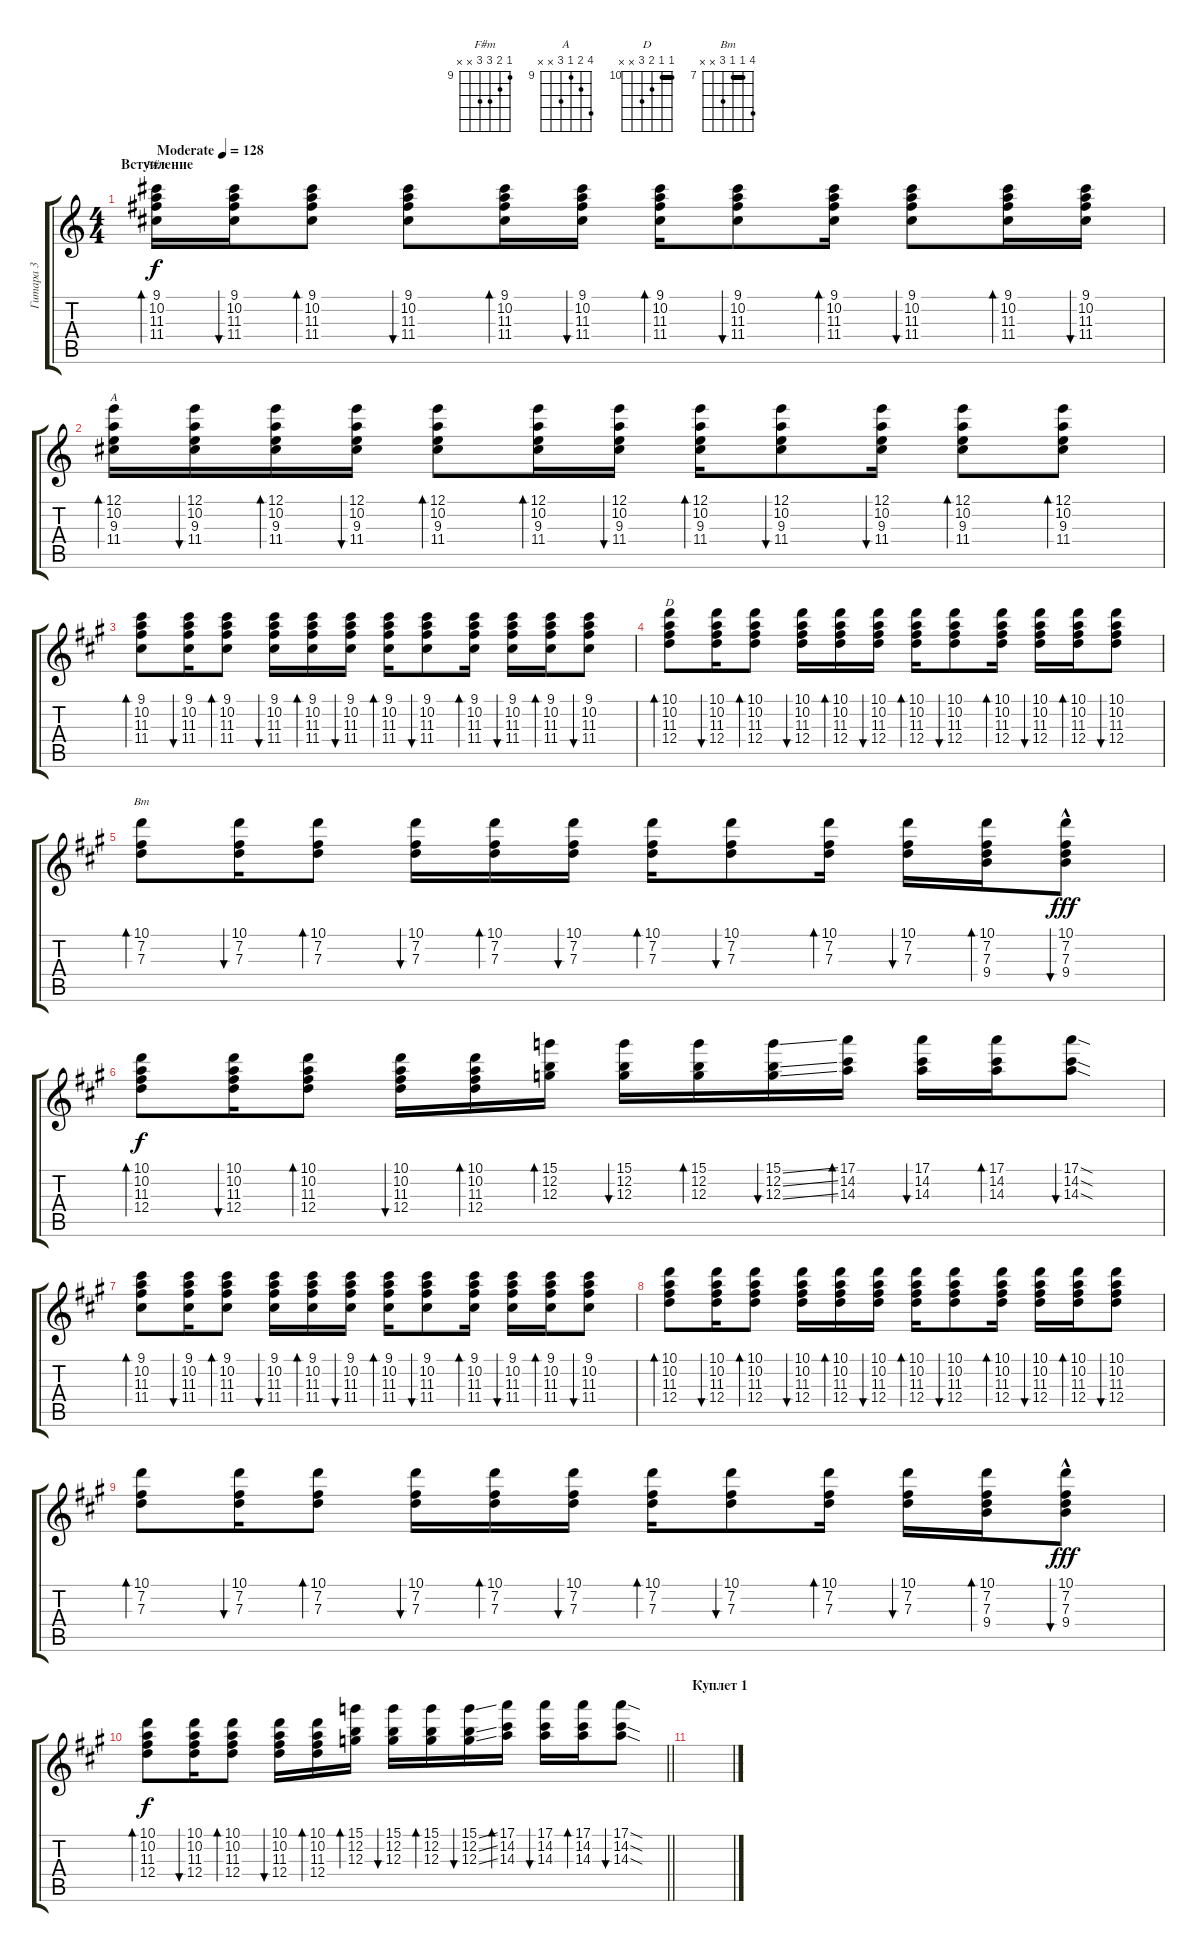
\track ("Гитара 3" "Гитара 3") {instrument electricguitarclean}
\staff {score tabs}
\tuning (E4 B3 G3 D3 A2 E2) {hide}
\chord ("F#m" 9 10 11 11 x x) {firstfret 9}
\chord ("A" 12 10 9 11 x x) {firstfret 9}
\chord ("D" 10 10 11 12 x x) {firstfret 10 barre 10}
\chord ("Bm" 10 7 7 9 x x) {firstfret 7 barre 7}
\ts (4 4)
\section ("" "Вступление")
\tempo (128 "Moderate")
\clef g2
\ks c
(9.1 10.2 11.3 11.4).16{bd 60 ch "F#m" dy f instrument electricguitarclean} (9.1 10.2 11.3 11.4).16{bu 60} (9.1 10.2 11.3 11.4).8{bd 60} (9.1 10.2 11.3 11.4).8{bu 60} (9.1 10.2 11.3 11.4).16{bd 60} (9.1 10.2 11.3 11.4).16{bu 60} (9.1 10.2 11.3 11.4).16{bd 60} (9.1 10.2 11.3 11.4).8{bu 60} (9.1 10.2 11.3 11.4).16{bd 60} (9.1 10.2 11.3 11.4).8{bu 60} (9.1 10.2 11.3 11.4).16{bd 60} (9.1 10.2 11.3 11.4).16{bu 60} |
(12.1 10.2 9.3 11.4).16{bd 60 ch "A"} (12.1 10.2 9.3 11.4).16{bu 60} (12.1 10.2 9.3 11.4).16{bd 60} (12.1 10.2 9.3 11.4).16{bu 60} (12.1 10.2 9.3 11.4).8{bd 60} (12.1 10.2 9.3 11.4).16{bd 60} (12.1 10.2 9.3 11.4).16{bu 60} (12.1 10.2 9.3 11.4).16{bd 60} (12.1 10.2 9.3 11.4).8{bu 60} (12.1 10.2 9.3 11.4).16{bu 60} (12.1 10.2 9.3 11.4).8{bd 60} (12.1 10.2 9.3 11.4).8{bd 60} |
\ks f#minor
(9.1 10.2 11.3 11.4).8{bd 60} (9.1 10.2 11.3 11.4).16{bu 60} (9.1 10.2 11.3 11.4).8{bd 60} (9.1 10.2 11.3 11.4).16{bu 60} (9.1 10.2 11.3 11.4).16{bd 60} (9.1 10.2 11.3 11.4).16{bu 60} (9.1 10.2 11.3 11.4).16{bd 60} (9.1 10.2 11.3 11.4).8{bu 60} (9.1 10.2 11.3 11.4).16{bd 60} (9.1 10.2 11.3 11.4).16{bu 60} (9.1 10.2 11.3 11.4).16{bd 60} (9.1 10.2 11.3 11.4).8{bu 60} |
(10.1 10.2 11.3 12.4).8{bd 60 ch "D"} (10.1 10.2 11.3 12.4).16{bu 60} (10.1 10.2 11.3 12.4).8{bd 60} (10.1 10.2 11.3 12.4).16{bu 60} (10.1 10.2 11.3 12.4).16{bd 60} (10.1 10.2 11.3 12.4).16{bu 60} (10.1 10.2 11.3 12.4).16{bd 60} (10.1 10.2 11.3 12.4).8{bu 60} (10.1 10.2 11.3 12.4).16{bd 60} (10.1 10.2 11.3 12.4).16{bu 60} (10.1 10.2 11.3 12.4).16{bd 60} (10.1 10.2 11.3 12.4).8{bu 60} |
(10.1 7.2 7.3).8{bd 60 ch "Bm"} (10.1 7.2 7.3).16{bu 60} (10.1 7.2 7.3).8{bd 60} (10.1 7.2 7.3).16{bu 60} (10.1 7.2 7.3).16{bd 60} (10.1 7.2 7.3).16{bu 60} (10.1 7.2 7.3).16{bd 60} (10.1 7.2 7.3).8{bu 60} (10.1 7.2 7.3).16{bd 60} (10.1 7.2 7.3).16{bu 60} (10.1 7.2 7.3 9.4).16{bd 60} (10.1{hac} 7.2{hac} 7.3{hac} 9.4).8{bu 60 dy fff} |
(10.1 10.2 11.3 12.4).8{bd 60 dy f} (10.1 10.2 11.3 12.4).16{bu 60} (10.1 10.2 11.3 12.4).8{bd 60} (10.1 10.2 11.3 12.4).16{bu 60} (10.1 10.2 11.3 12.4).16{bd 60} (15.1 12.2 12.3).16{bd 60} (15.1 12.2 12.3).16{bu 60} (15.1 12.2 12.3).16{bd 60} (15.1{ss} 12.2{ss} 12.3{ss}).16{bu 60} (17.1 14.2 14.3).16{bd 60} (17.1 14.2 14.3).16{bu 60} (17.1 14.2 14.3).16{bd 60} (17.1{sod} 14.2{sod} 14.3{sod}).8{bu 60} |
(9.1 10.2 11.3 11.4).8{bd 60} (9.1 10.2 11.3 11.4).16{bu 60} (9.1 10.2 11.3 11.4).8{bd 60} (9.1 10.2 11.3 11.4).16{bu 60} (9.1 10.2 11.3 11.4).16{bd 60} (9.1 10.2 11.3 11.4).16{bu 60} (9.1 10.2 11.3 11.4).16{bd 60} (9.1 10.2 11.3 11.4).8{bu 60} (9.1 10.2 11.3 11.4).16{bd 60} (9.1 10.2 11.3 11.4).16{bu 60} (9.1 10.2 11.3 11.4).16{bd 60} (9.1 10.2 11.3 11.4).8{bu 60} |
(10.1 10.2 11.3 12.4).8{bd 60} (10.1 10.2 11.3 12.4).16{bu 60} (10.1 10.2 11.3 12.4).8{bd 60} (10.1 10.2 11.3 12.4).16{bu 60} (10.1 10.2 11.3 12.4).16{bd 60} (10.1 10.2 11.3 12.4).16{bu 60} (10.1 10.2 11.3 12.4).16{bd 60} (10.1 10.2 11.3 12.4).8{bu 60} (10.1 10.2 11.3 12.4).16{bd 60} (10.1 10.2 11.3 12.4).16{bu 60} (10.1 10.2 11.3 12.4).16{bd 60} (10.1 10.2 11.3 12.4).8{bu 60} |
(10.1 7.2 7.3).8{bd 60} (10.1 7.2 7.3).16{bu 60} (10.1 7.2 7.3).8{bd 60} (10.1 7.2 7.3).16{bu 60} (10.1 7.2 7.3).16{bd 60} (10.1 7.2 7.3).16{bu 60} (10.1 7.2 7.3).16{bd 60} (10.1 7.2 7.3).8{bu 60} (10.1 7.2 7.3).16{bd 60} (10.1 7.2 7.3).16{bu 60} (10.1 7.2 7.3 9.4).16{bd 60} (10.1{hac} 7.2{hac} 7.3{hac} 9.4).8{bu 60 dy fff} |
\barLineRight lightlight
(10.1 10.2 11.3 12.4).8{bd 60 dy f} (10.1 10.2 11.3 12.4).16{bu 60} (10.1 10.2 11.3 12.4).8{bd 60} (10.1 10.2 11.3 12.4).16{bu 60} (10.1 10.2 11.3 12.4).16{bd 60} (15.1 12.2 12.3).16{bd 60} (15.1 12.2 12.3).16{bu 60} (15.1 12.2 12.3).16{bd 60} (15.1{ss} 12.2{ss} 12.3{ss}).16{bu 60} (17.1 14.2 14.3).16{bd 60} (17.1 14.2 14.3).16{bu 60} (17.1 14.2 14.3).16{bd 60} (17.1{sod} 14.2{sod} 14.3{sod}).8{bu 60} |
\section ("" "Куплет 1")
